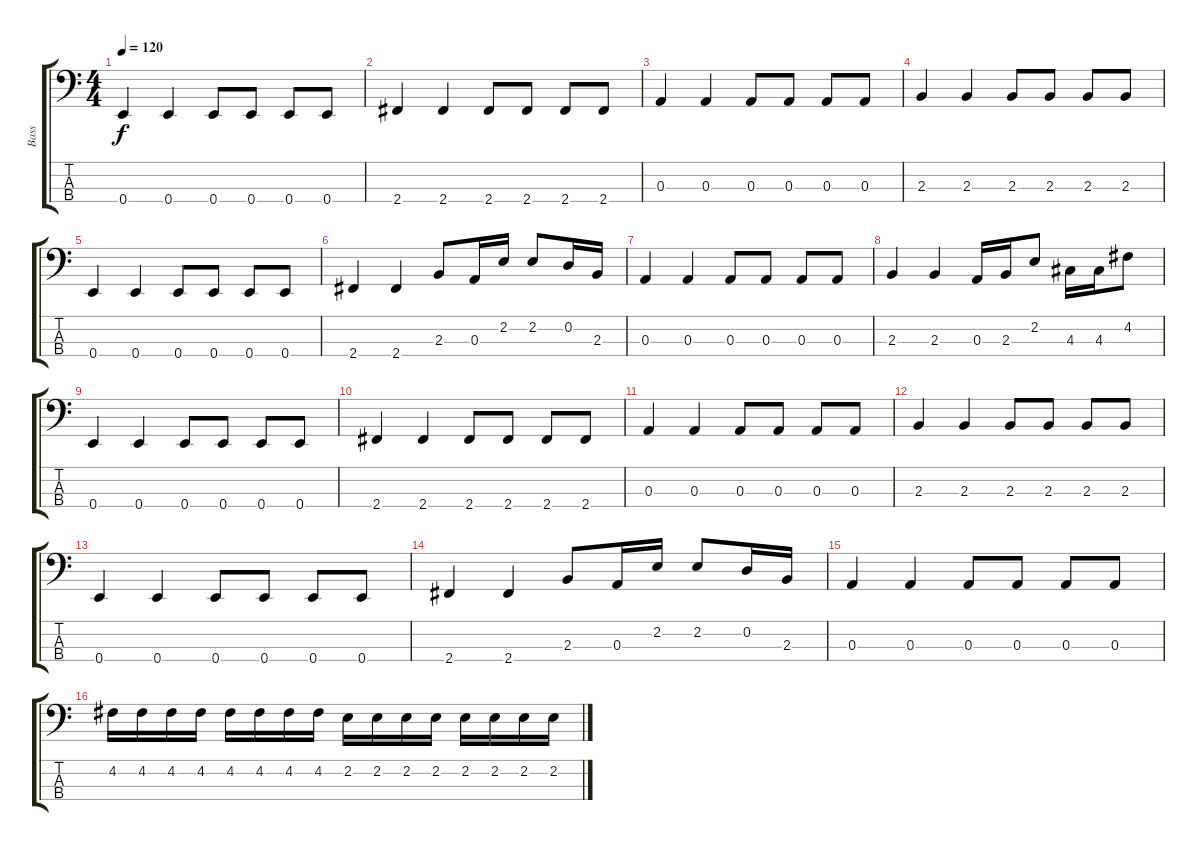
\track ("Bass" "Bass") {instrument slapbass1}
\staff {score tabs}
\tuning (G2 D2 A1 E1) {hide}
\ts (4 4)
\tempo 120
\clef f4
\ks c
0.4.4{dy f} 0.4.4 0.4.8 0.4.8 0.4.8 0.4.8 |
2.4.4 2.4.4 2.4.8 2.4.8 2.4.8 2.4.8 |
0.3.4 0.3.4 0.3.8 0.3.8 0.3.8 0.3.8 |
2.3.4 2.3.4 2.3.8 2.3.8 2.3.8 2.3.8 |
0.4.4 0.4.4 0.4.8 0.4.8 0.4.8 0.4.8 |
2.4.4 2.4.4 2.3.8 0.3.16 2.2.16 2.2.8 0.2.16 2.3.16 |
0.3.4 0.3.4 0.3.8 0.3.8 0.3.8 0.3.8 |
2.3.4 2.3.4 0.3.16 2.3.16 2.2.8 4.3.16 4.3.16 4.2.8 |
0.4.4 0.4.4 0.4.8 0.4.8 0.4.8 0.4.8 |
2.4.4 2.4.4 2.4.8 2.4.8 2.4.8 2.4.8 |
0.3.4 0.3.4 0.3.8 0.3.8 0.3.8 0.3.8 |
2.3.4 2.3.4 2.3.8 2.3.8 2.3.8 2.3.8 |
0.4.4 0.4.4 0.4.8 0.4.8 0.4.8 0.4.8 |
2.4.4 2.4.4 2.3.8 0.3.16 2.2.16 2.2.8 0.2.16 2.3.16 |
0.3.4 0.3.4 0.3.8 0.3.8 0.3.8 0.3.8 |
4.2.16 4.2.16 4.2.16 4.2.16 4.2.16 4.2.16 4.2.16 4.2.16 2.2.16 2.2.16 2.2.16 2.2.16 2.2.16 2.2.16 2.2.16 2.2.16
